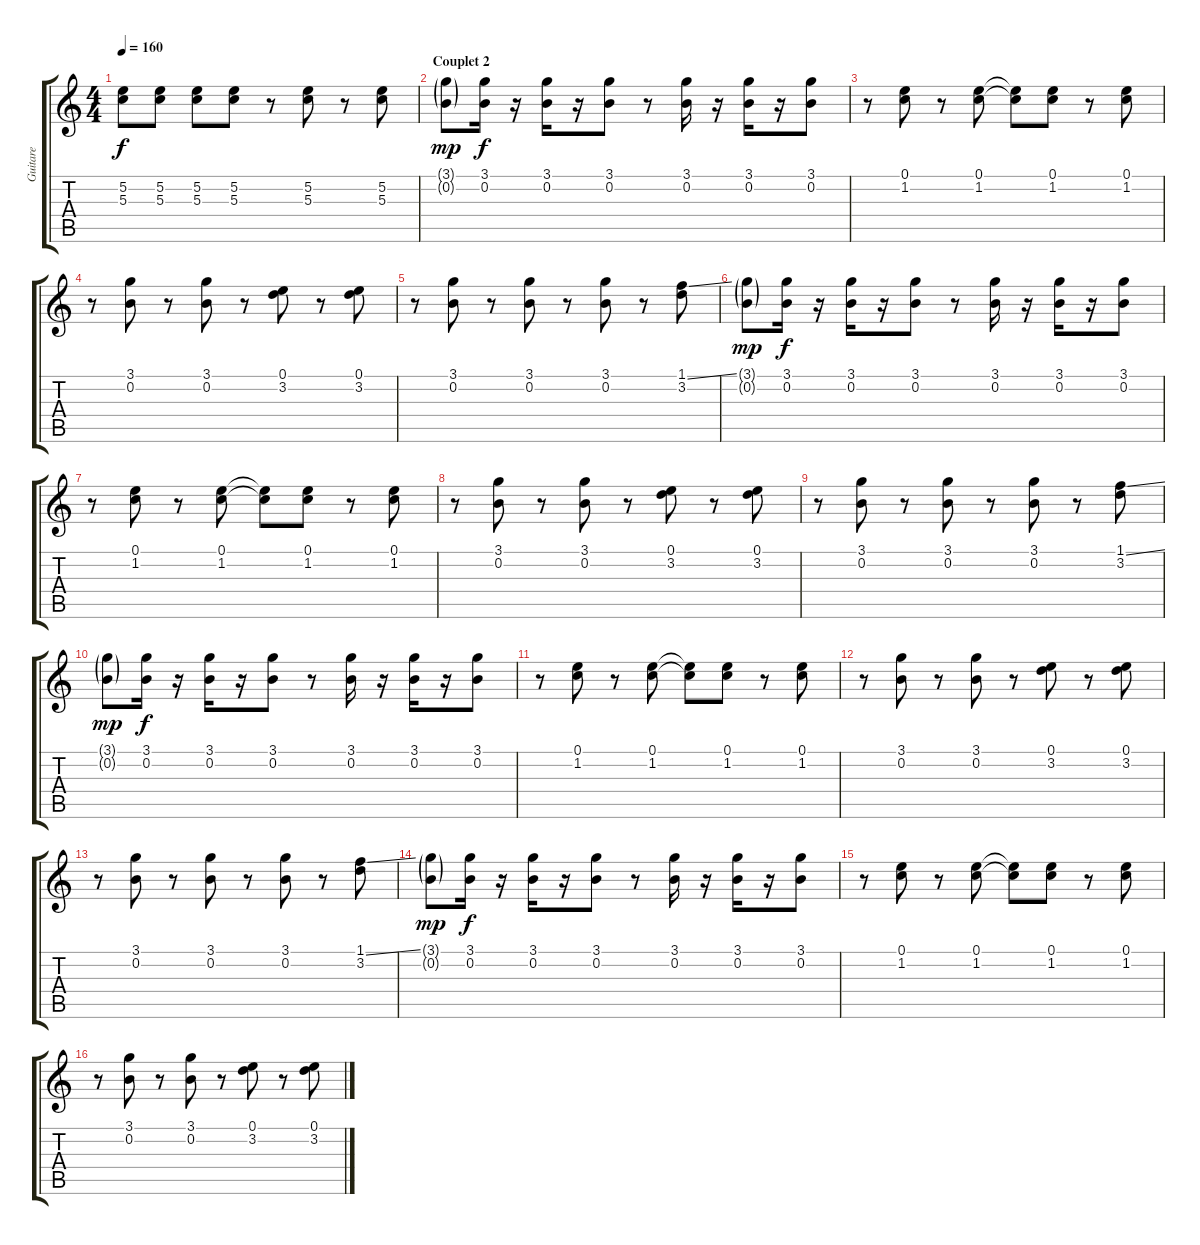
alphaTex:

\track ("Guitare" "Guitare") {instrument distortionguitar}
\staff {score tabs}
\tuning (E4 B3 G3 D3 A2 E2) {hide}
\ts (4 4)
\tempo 160
\clef g2
\ks c
(5.2 5.3).8{dy f} (5.2 5.3).8 (5.2 5.3).8 (5.2 5.3).8 r.8 (5.2 5.3).8 r.8 (5.2 5.3).8 |
\section ("" "Couplet 2")
(3.1{g} 0.2{g}).8{dy mp} (3.1 0.2).16{dy f} r.16 (3.1 0.2).16 r.16 (3.1 0.2).8 r.8 (3.1 0.2).16 r.16 (3.1 0.2).16 r.16 (3.1 0.2).8 |
r.8 (0.1 1.2).8 r.8 (0.1 1.2).8 (0.1{t} 1.2{t}).8 (0.1 1.2).8 r.8 (0.1 1.2).8 |
r.8 (3.1 0.2).8 r.8 (3.1 0.2).8 r.8 (0.1 3.2).8 r.8 (0.1 3.2).8 |
r.8 (3.1 0.2).8 r.8 (3.1 0.2).8 r.8 (3.1 0.2).8 r.8 (1.1{ss} 3.2).8 |
(3.1{g} 0.2{g}).8{dy mp} (3.1 0.2).16{dy f} r.16 (3.1 0.2).16 r.16 (3.1 0.2).8 r.8 (3.1 0.2).16 r.16 (3.1 0.2).16 r.16 (3.1 0.2).8 |
r.8 (0.1 1.2).8 r.8 (0.1 1.2).8 (0.1{t} 1.2{t}).8 (0.1 1.2).8 r.8 (0.1 1.2).8 |
r.8 (3.1 0.2).8 r.8 (3.1 0.2).8 r.8 (0.1 3.2).8 r.8 (0.1 3.2).8 |
r.8 (3.1 0.2).8 r.8 (3.1 0.2).8 r.8 (3.1 0.2).8 r.8 (1.1{ss} 3.2).8 |
(3.1{g} 0.2{g}).8{dy mp} (3.1 0.2).16{dy f} r.16 (3.1 0.2).16 r.16 (3.1 0.2).8 r.8 (3.1 0.2).16 r.16 (3.1 0.2).16 r.16 (3.1 0.2).8 |
r.8 (0.1 1.2).8 r.8 (0.1 1.2).8 (0.1{t} 1.2{t}).8 (0.1 1.2).8 r.8 (0.1 1.2).8 |
r.8 (3.1 0.2).8 r.8 (3.1 0.2).8 r.8 (0.1 3.2).8 r.8 (0.1 3.2).8 |
r.8 (3.1 0.2).8 r.8 (3.1 0.2).8 r.8 (3.1 0.2).8 r.8 (1.1{ss} 3.2).8 |
(3.1{g} 0.2{g}).8{dy mp} (3.1 0.2).16{dy f} r.16 (3.1 0.2).16 r.16 (3.1 0.2).8 r.8 (3.1 0.2).16 r.16 (3.1 0.2).16 r.16 (3.1 0.2).8 |
r.8 (0.1 1.2).8 r.8 (0.1 1.2).8 (0.1{t} 1.2{t}).8 (0.1 1.2).8 r.8 (0.1 1.2).8 |
r.8 (3.1 0.2).8 r.8 (3.1 0.2).8 r.8 (0.1 3.2).8 r.8 (0.1 3.2).8
